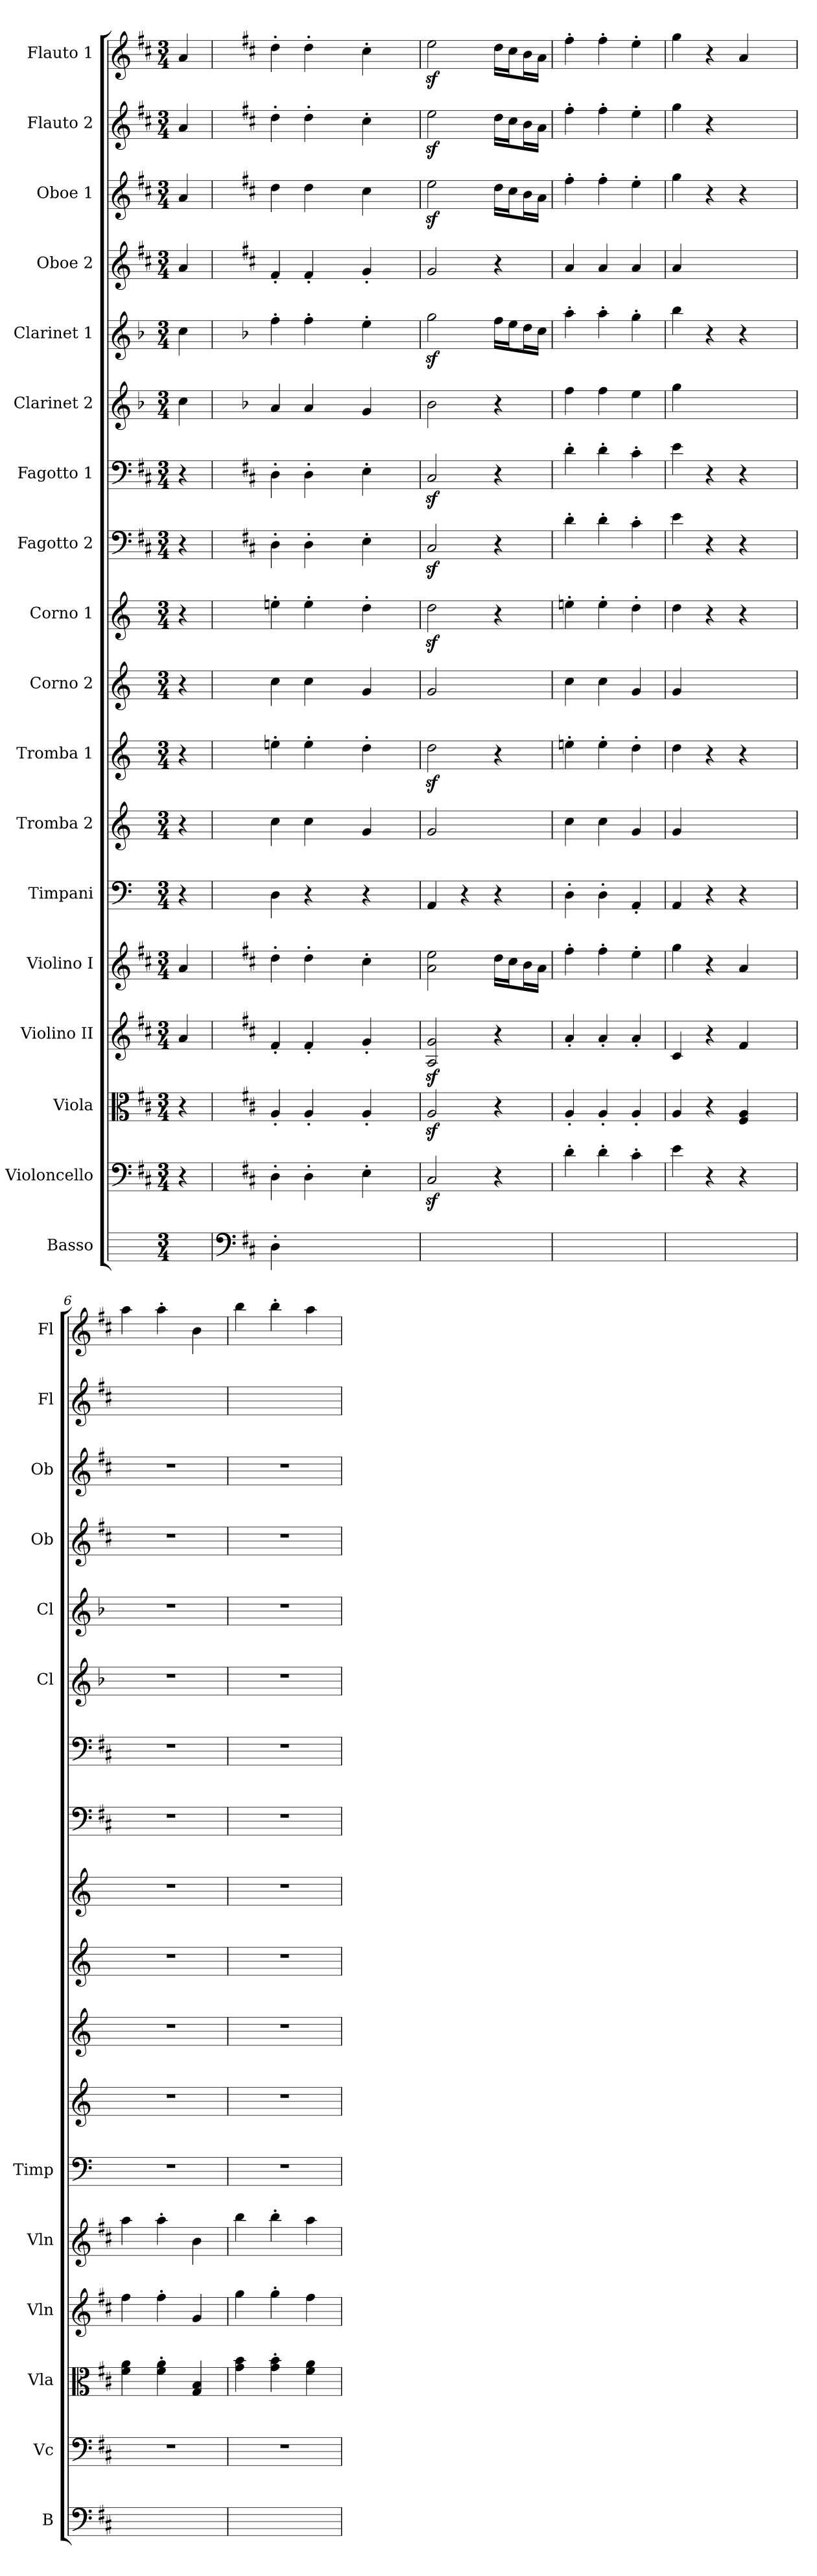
**kern	**kern	**kern	**kern	**kern	**kern	**kern	**kern	**kern	**kern	**kern	**kern	**kern	**kern	**kern	**kern	**kern	**kern
*part18	*part17	*part16	*part15	*part14	*part13	*part12	*part11	*part10	*part9	*part8	*part7	*part6	*part5	*part4	*part3	*part2	*part1
*staff18	*staff17	*staff16	*staff15	*staff14	*staff13	*staff12	*staff11	*staff10	*staff9	*staff8	*staff7	*staff6	*staff5	*staff4	*staff3	*staff2	*staff1
*I"Basso	*I"Violoncello	*I"Viola	*I"Violino II	*I"Violino I	*I"Timpani	*I"Tromba 2	*I"Tromba 1	*I"Corno 2	*I"Corno 1	*I"Fagotto 2	*I"Fagotto 1	*I"Clarinet 2	*I"Clarinet 1	*I"Oboe 2	*I"Oboe 1	*I"Flauto 2	*I"Flauto 1
*I'B	*I'Vc	*I'Vla	*I'Vln	*I'Vln	*I'Timp	*	*	*	*	*	*	*I'Cl	*I'Cl	*I'Ob	*I'Ob	*I'Fl	*I'Fl
*	*clefF4	*clefC3	*clefG2	*clefG2	*clefF4	*clefG2	*clefG2	*clefG2	*clefG2	*clefF4	*clefF4	*clefG2	*clefG2	*clefG2	*clefG2	*clefG2	*clefG2
*ITrd7c12	*	*	*	*	*	*ITrd-1c-2	*ITrd-1c-2	*ITrd6c10	*ITrd6c10	*	*	*ITrd2c3	*ITrd2c3	*	*	*	*
*	*k[f#c#]	*k[f#c#]	*k[f#c#]	*k[f#c#]	*	*	*	*	*	*k[f#c#]	*k[f#c#]	*k[f#c#]	*k[f#c#]	*k[f#c#]	*k[f#c#]	*k[f#c#]	*k[f#c#]
*M3/4	*M3/4	*M3/4	*M3/4	*M3/4	*M3/4	*M3/4	*M3/4	*M3/4	*M3/4	*M3/4	*M3/4	*M3/4	*M3/4	*M3/4	*M3/4	*M3/4	*M3/4
=1	=1	=1	=1	=1	=1	=1	=1	=1	=1	=1	=1	=1	=1	=1	=1	=1	=1
4ryy	4r	4r	4a	4a	4r	4r	4r	4r	4r	4r	4r	4a	4a	4a	4a	4a	4a
=2	=2	=2	=2	=2	=2	=2	=2	=2	=2	=2	=2	=2	=2	=2	=2	=2	=2
*clefF4	*	*	*	*	*	*	*	*	*	*	*	*	*	*	*	*	*
*k[f#c#]	*	*	*	*	*	*	*	*	*	*	*	*	*	*	*	*	*
4DD'	4D'	4A'	4f#'	4dd'	4D	4dd	4ff#X'	4d	4f#X'	4D'	4D'	4f#	4dd'	4f#'	4dd	4dd'	4dd'
16ryy	4D'	4A'	4f#'	4dd'	4r	4dd	4ff#'	4d	4f#'	4D'	4D'	4f#	4dd'	4f#'	4dd	4dd'	4dd'
16ryy	.	.	.	.	.	.	.	.	.	.	.	.	.	.	.	.	.
16ryy	.	.	.	.	.	.	.	.	.	.	.	.	.	.	.	.	.
16ryy	.	.	.	.	.	.	.	.	.	.	.	.	.	.	.	.	.
16ryy	4E'	4A'	4g'	4cc#'	4r	4a	4ee'	4A	4e'	4E'	4E'	4e	4cc#'	4g'	4cc#	4cc#'	4cc#'
16ryy	.	.	.	.	.	.	.	.	.	.	.	.	.	.	.	.	.
16ryy	.	.	.	.	.	.	.	.	.	.	.	.	.	.	.	.	.
16ryy	.	.	.	.	.	.	.	.	.	.	.	.	.	.	.	.	.
=3	=3	=3	=3	=3	=3	=3	=3	=3	=3	=3	=3	=3	=3	=3	=3	=3	=3
2.ryy	2C#z	2Az	2Az 2gz	2a 2ee	4AA	2a	2eez	2A	2ez	2C#z	2C#z	2g	2eez	2g	2eez	2eez	2eez
.	.	.	.	.	4r	.	.	.	.	.	.	.	.	.	.	.	.
.	4r	4r	4r	16dd\LL	4r	4ryy	4r	4ryy	4r	4r	4r	4r	16dd\LL	4r	16dd\LL	16dd\LL	16dd\LL
.	.	.	.	16cc#\J	.	.	.	.	.	.	.	.	16cc#\J	.	16cc#\J	16cc#\J	16cc#\J
.	.	.	.	16b\L	.	.	.	.	.	.	.	.	16b\L	.	16b\L	16b\L	16b\L
.	.	.	.	16a\JJ	.	.	.	.	.	.	.	.	16a\JJ	.	16a\JJ	16a\JJ	16a\JJ
=4	=4	=4	=4	=4	=4	=4	=4	=4	=4	=4	=4	=4	=4	=4	=4	=4	=4
2.ryy	4d'	4A'	4a'	4ff#'	4D'	4dd	4ff#X'	4d	4f#X'	4d'	4d'	4dd	4ff#'	4a	4ff#'	4ff#'	4ff#'
.	4d'	4A'	4a'	4ff#'	4D'	4dd	4ff#'	4d	4f#'	4d'	4d'	4dd	4ff#'	4a	4ff#'	4ff#'	4ff#'
.	4c#'	4A'	4a'	4ee'	4AA'	4a	4ee'	4A	4e'	4c#'	4c#'	4cc#	4ee'	4a	4ee'	4ee'	4ee'
=5	=5	=5	=5	=5	=5	=5	=5	=5	=5	=5	=5	=5	=5	=5	=5	=5	=5
2.ryy	4e	4A	4c#	4gg	4AA	4a	4ee	4A	4e	4e	4e	4ee	4gg	4a	4gg	4gg	4gg
.	4r	4r	4r	4r	4r	4ryy	4r	4ryy	4r	4r	4r	4ryy	4r	4ryy	4r	4r	4r
.	4r	4F# 4A	4f#	4a	4r	4ryy	4r	4ryy	4r	4r	4r	4ryy	4r	4ryy	4r	16ryy	4a
.	.	.	.	.	.	.	.	.	.	.	.	.	.	.	.	16ryy	.
.	.	.	.	.	.	.	.	.	.	.	.	.	.	.	.	16ryy	.
.	.	.	.	.	.	.	.	.	.	.	.	.	.	.	.	16ryy	.
=6	=6	=6	=6	=6	=6	=6	=6	=6	=6	=6	=6	=6	=6	=6	=6	=6	=6
2.ryy	2.r	4f# 4a	4ff#	4aa	2.r	2.r	2.r	2.r	2.r	2.r	2.r	2.r	2.r	2.r	2.r	2.ryy	4aa
.	.	4f#' 4a'	4ff#'	4aa'	.	.	.	.	.	.	.	.	.	.	.	.	4aa'
.	.	4G 4B	4g	4b	.	.	.	.	.	.	.	.	.	.	.	.	4b
=7	=7	=7	=7	=7	=7	=7	=7	=7	=7	=7	=7	=7	=7	=7	=7	=7	=7
2.ryy	2.r	4g 4b	4gg	4bb	2.r	2.r	2.r	2.r	2.r	2.r	2.r	2.r	2.r	2.r	2.r	2.ryy	4bb
.	.	4g' 4b'	4gg'	4bb'	.	.	.	.	.	.	.	.	.	.	.	.	4bb'
.	.	4f# 4a	4ff#	4aa	.	.	.	.	.	.	.	.	.	.	.	.	4aa
=	=	=	=	=	=	=	=	=	=	=	=	=	=	=	=	=	=
*-	*-	*-	*-	*-	*-	*-	*-	*-	*-	*-	*-	*-	*-	*-	*-	*-	*-
